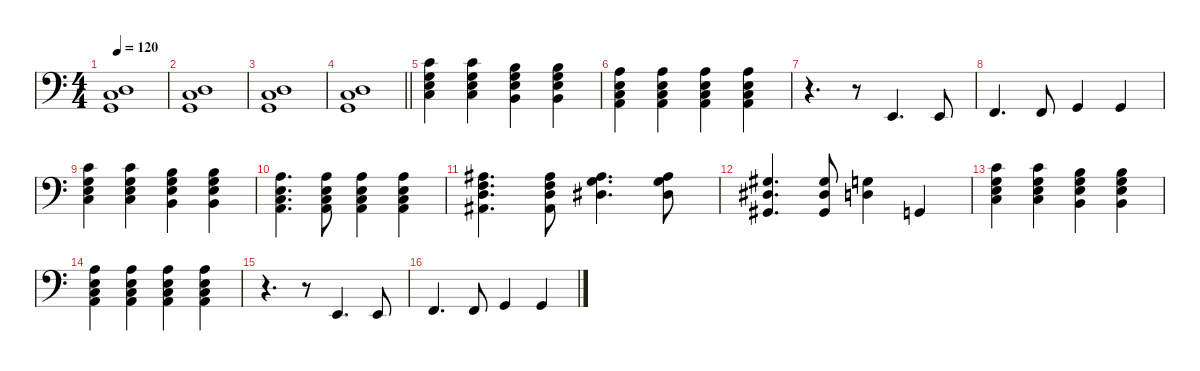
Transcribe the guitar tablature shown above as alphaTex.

\defaultSystemsLayout 4
\hideDynamics
\bracketExtendMode nobrackets
\singleTrackTrackNamePolicy hidden
\multiTrackTrackNamePolicy hidden
\otherSystemsTrackNameOrientation horizontal
\track ("Rythm" "pno.") {instrument acousticgrandpiano}
\staff {score}
\tuning (E4 B3 G3 D3 A2 E2)
\ts (4 4)
\tempo 120
\clef f4
\ks c
(0.4 3.5 3.6).1{dy f instrument acousticgrandpiano beam Up} |
(0.4 3.5 3.6).1{beam Up} |
(0.4 3.5 3.6).1{beam Up} |
\barLineRight lightlight
(0.4 3.5 3.6).1{beam Up} |
(1.2 0.3 2.4 3.5).4{beam Down} (1.2 0.3 2.4 3.5).4{beam Down} (0.2 0.3 2.4 2.5).4{beam Down} (0.2 0.3 2.4 2.5).4{beam Down} |
(2.3 2.4 3.5 5.6).4{beam Down} (2.3 2.4 3.5 5.6).4{beam Down} (2.3 2.4 3.5 5.6).4{beam Down} (2.3 2.4 3.5 5.6).4{beam Down} |
r.4{d beam Down} r.8{beam Down} 0.6.4{d beam Up} 0.6.8{beam Up} |
1.6.4{d beam Up} 1.6.8{beam Up} 3.6.4{beam Up} 3.6.4{beam Up} |
(1.2 0.3 2.4 3.5).4{beam Down} (1.2 0.3 2.4 3.5).4{beam Down} (0.2 0.3 2.4 2.5).4{beam Down} (0.2 0.3 2.4 2.5).4{beam Down} |
(2.3 2.4 3.5 5.6).4{d beam Down} (2.3 2.4 3.5 5.6).8{beam Down} (2.3 2.4 3.5 5.6).4{beam Down} (2.3 2.4 3.5 5.6).4{beam Down} |
(3.3{acc #} 3.4 5.5 6.6{acc #}).4{d beam Down} (3.3{acc #} 3.4 5.5 6.6{acc #}).8{beam Down} (0.3 8.4{acc #} 6.5{acc #}).4{d beam Down} (0.3 8.4{acc #} 6.5{acc #}).8{beam Down} |
(6.4{acc #} 6.5{acc #} 4.6{acc #}).4{d beam Up} (6.4{acc #} 6.5{acc #} 4.6{acc #}).8{beam Up} (0.3 0.4).4{beam Down} 3.6.4{beam Up} |
(1.2 0.3 2.4 3.5).4{beam Down} (1.2 0.3 2.4 3.5).4{beam Down} (0.2 0.3 2.4 2.5).4{beam Down} (0.2 0.3 2.4 2.5).4{beam Down} |
(2.3 2.4 3.5 5.6).4{beam Down} (2.3 2.4 3.5 5.6).4{beam Down} (2.3 2.4 3.5 5.6).4{beam Down} (2.3 2.4 3.5 5.6).4{beam Down} |
r.4{d beam Down} r.8{beam Down} 0.6.4{d beam Up} 0.6.8{beam Up} |
1.6.4{d beam Up} 1.6.8{beam Up} 3.6.4{beam Up} 3.6.4{beam Up}
